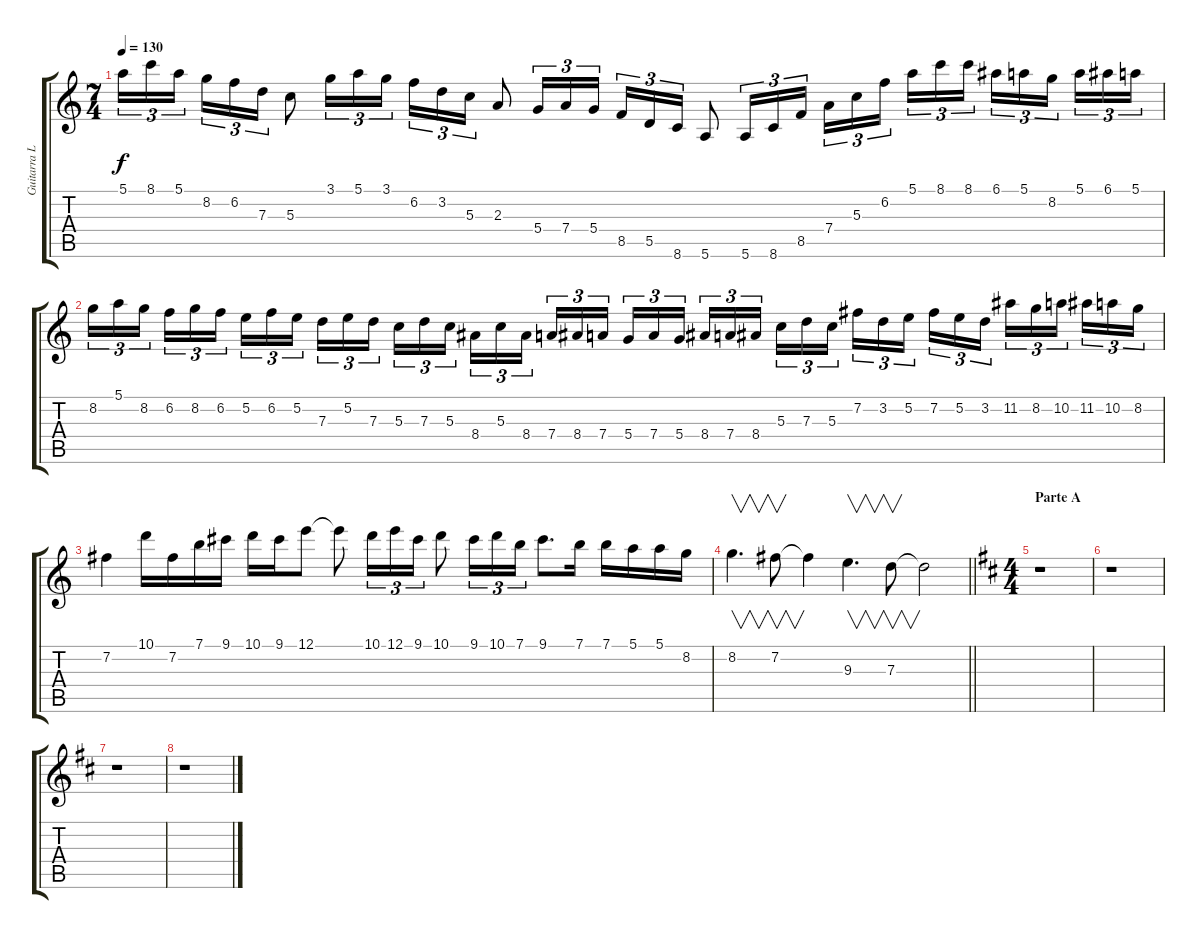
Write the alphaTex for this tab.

\track ("Guitarra Líder" "Guitarra L") {instrument acousticguitarsteel}
\staff {score tabs}
\tuning (E4 B3 G3 D3 A2 E2) {hide}
\ts (7 4)
\tempo 130
\clef g2
\ks c
5.1.16{tu (3 2) dy f} 8.1.16{tu (3 2)} 5.1.16{tu (3 2) beam splitsecondary} 8.2.16{tu (3 2)} 6.2.16{tu (3 2)} 7.3.16{tu (3 2)} 5.3.8 3.1.16{tu (3 2)} 5.1.16{tu (3 2)} 3.1.16{tu (3 2)} 6.2.16{tu (3 2)} 3.2.16{tu (3 2)} 5.3.16{tu (3 2)} 2.3.8 5.4.16{tu (3 2)} 7.4.16{tu (3 2)} 5.4.16{tu (3 2) beam splitsecondary} 8.5.16{tu (3 2)} 5.5.16{tu (3 2)} 8.6.16{tu (3 2)} 5.6.8 5.6.16{tu (3 2)} 8.6.16{tu (3 2)} 8.5.16{tu (3 2)} 7.4.16{tu (3 2)} 5.3.16{tu (3 2)} 6.2.16{tu (3 2) beam splitsecondary} 5.1.16{tu (3 2)} 8.1.16{tu (3 2)} 8.1.16{tu (3 2)} 6.1.16{tu (3 2)} 5.1.16{tu (3 2)} 8.2.16{tu (3 2) beam splitsecondary} 5.1.16{tu (3 2)} 6.1.16{tu (3 2)} 5.1.16{tu (3 2)} |
8.2.16{tu (3 2)} 5.1.16{tu (3 2)} 8.2.16{tu (3 2) beam splitsecondary} 6.2.16{tu (3 2)} 8.2.16{tu (3 2)} 6.2.16{tu (3 2)} 5.2.16{tu (3 2)} 6.2.16{tu (3 2)} 5.2.16{tu (3 2) beam splitsecondary} 7.3.16{tu (3 2)} 5.2.16{tu (3 2)} 7.3.16{tu (3 2)} 5.3.16{tu (3 2)} 7.3.16{tu (3 2)} 5.3.16{tu (3 2) beam splitsecondary} 8.4.16{tu (3 2)} 5.3.16{tu (3 2)} 8.4.16{tu (3 2)} 7.4.16{tu (3 2)} 8.4.16{tu (3 2)} 7.4.16{tu (3 2) beam splitsecondary} 5.4.16{tu (3 2)} 7.4.16{tu (3 2)} 5.4.16{tu (3 2)} 8.4.16{tu (3 2)} 7.4.16{tu (3 2)} 8.4.16{tu (3 2) beam splitsecondary} 5.3.16{tu (3 2)} 7.3.16{tu (3 2)} 5.3.16{tu (3 2)} 7.2.16{tu (3 2)} 3.2.16{tu (3 2)} 5.2.16{tu (3 2) beam splitsecondary} 7.2.16{tu (3 2)} 5.2.16{tu (3 2)} 3.2.16{tu (3 2)} 11.2.16{tu (3 2)} 8.2.16{tu (3 2)} 10.2.16{tu (3 2) beam splitsecondary} 11.2.16{tu (3 2)} 10.2.16{tu (3 2)} 8.2.16{tu (3 2)} |
7.2.4 10.1.16 7.2.16 7.1.16 9.1.16 10.1.16 9.1.16 12.1.8 12.1{t}.8 10.1.16{tu (3 2)} 12.1.16{tu (3 2)} 9.1.16{tu (3 2)} 10.1.8 9.1.16{tu (3 2)} 10.1.16{tu (3 2)} 7.1.16{tu (3 2)} 9.1.8{d} 7.1.16 7.1.16 5.1.16 5.1.16 8.2.16 |
\barLineRight lightlight
8.2.4{v d} 7.2.8{v} 7.2{t}.4 9.3.4{v d} 7.3.8{v} 7.3{t}.2 |
\ts (4 4)
\section ("" "Parte A")
\ks d
r.1 |
r.1 |
r.1 |
r.1
